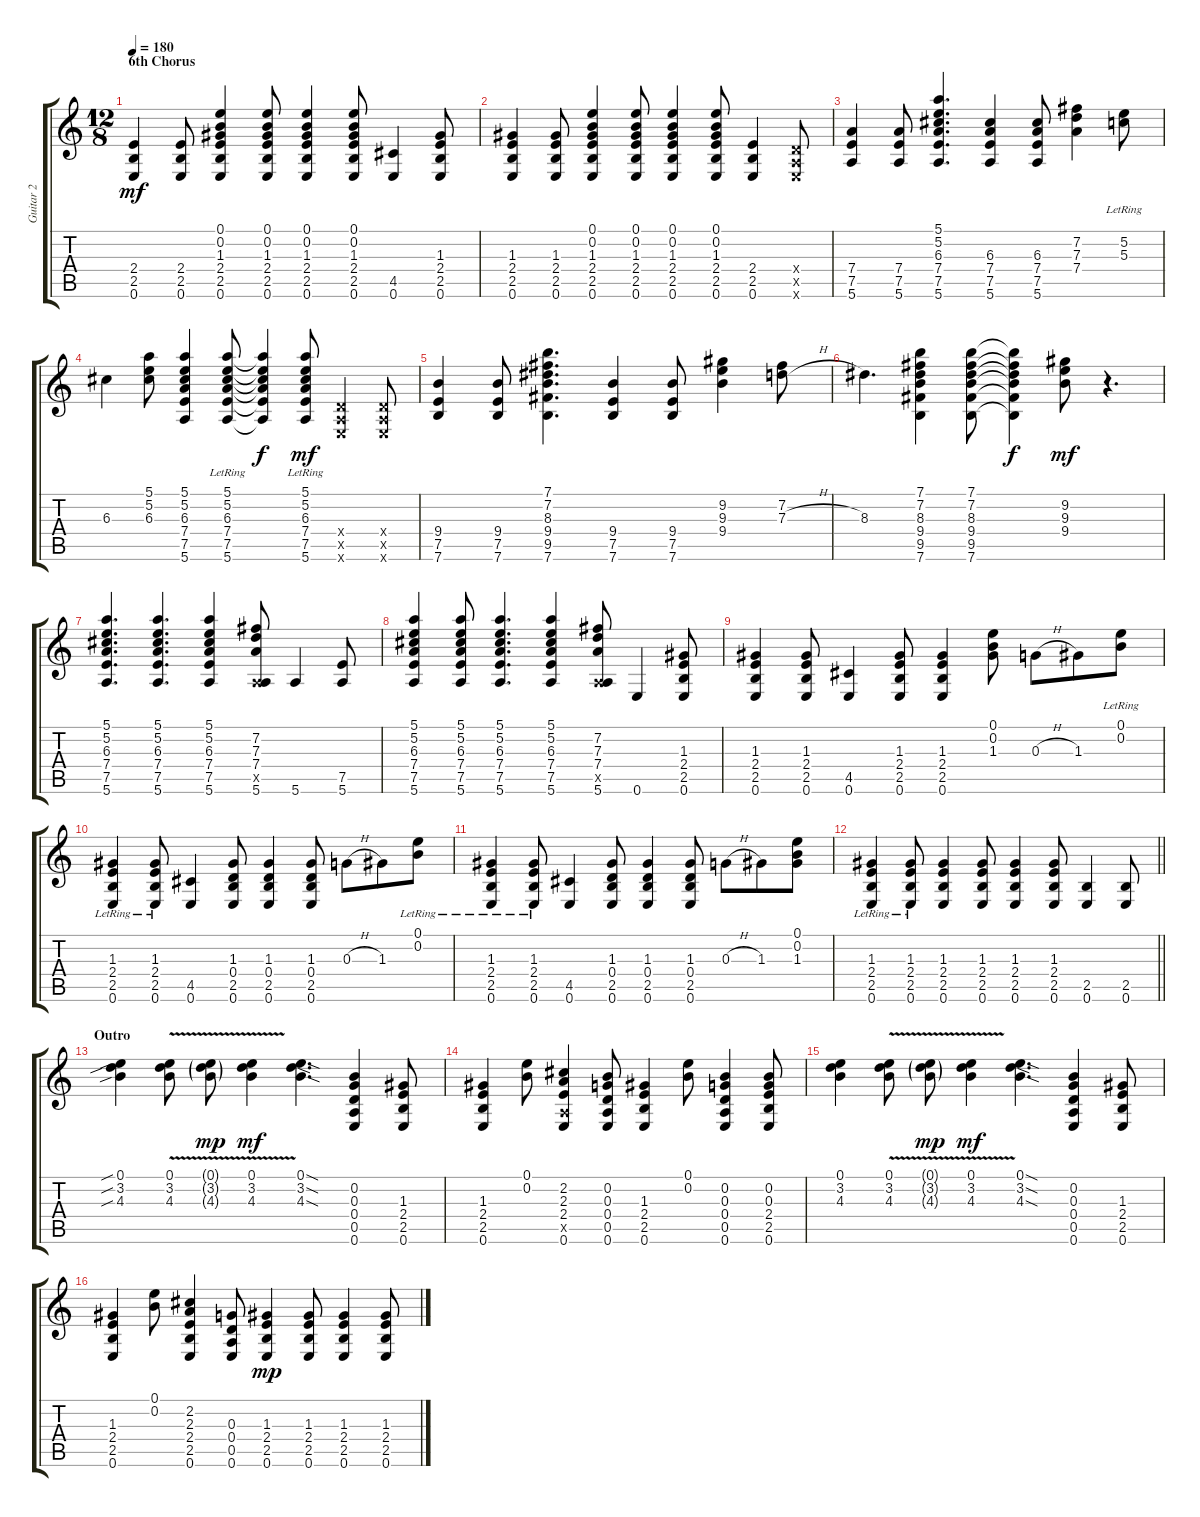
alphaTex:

\track ("Guitar 2" "Guitar 2") {instrument acousticguitarsteel}
\staff {score tabs}
\tuning (E4 B3 G3 D3 A2 E2) {hide}
\ts (12 8)
\section ("" "6th Chorus")
\tempo 180
\clef g2
\ks c
(2.4 2.5 0.6).4{dy mf} (2.4 2.5 0.6).8 (0.1 0.2 1.3 2.4 2.5 0.6).4 (0.1 0.2 1.3 2.4 2.5 0.6).8 (0.1 0.2 1.3 2.4 2.5 0.6).4 (0.1 0.2 1.3 2.4 2.5 0.6).8 (4.5 0.6).4 (1.3 2.4 2.5 0.6).8 |
(1.3 2.4 2.5 0.6).4 (1.3 2.4 2.5 0.6).8 (0.1 0.2 1.3 2.4 2.5 0.6).4 (0.1 0.2 1.3 2.4 2.5 0.6).8 (0.1 0.2 1.3 2.4 2.5 0.6).4 (0.1 0.2 1.3 2.4 2.5 0.6).8 (2.4 2.5 0.6).4 (0.4{x} 0.5{x} 0.6{x}).8 |
(7.4 7.5 5.6).4 (7.4 7.5 5.6).8 (5.1 5.2 6.3 7.4 7.5 5.6).4{d} (6.3 7.4 7.5 5.6).4 (6.3 7.4 7.5 5.6).8 (7.2 7.3 7.4).4 (5.2{lr} 5.3).8 |
6.3.4 (5.1 5.2 6.3).8 (5.1 5.2 6.3 7.4 7.5 5.6).4 (5.1{lr} 5.2{lr} 6.3{lr} 7.4{lr} 7.5{lr} 5.6{lr}).8 (5.1{t} 5.2{t} 6.3{t} 7.4{t} 7.5{t} 5.6{t}).4{dy f} (5.1{lr} 5.2{lr} 6.3{lr} 7.4{lr} 7.5{lr} 5.6{lr}).8{dy mf} (0.4{x} 0.5{x} 0.6{x}).4 (0.4{x} 0.5{x} 0.6{x}).8 |
(9.4 7.5 7.6).4 (9.4 7.5 7.6).8 (7.1 7.2 8.3 9.4 9.5 7.6).4{d} (9.4 7.5 7.6).4 (9.4 7.5 7.6).8 (9.2 9.3 9.4).4 (7.2 7.3{h}).8 |
8.3.4{d} (7.1 7.2 8.3 9.4 9.5 7.6).4 (7.1 7.2 8.3 9.4 9.5 7.6).8 (7.1{t} 7.2{t} 8.3{t} 9.4{t} 9.5{t} 7.6{t}).4{dy f} (9.2 9.3 9.4).8{dy mf} r.4{d} |
(5.1 5.2 6.3 7.4 7.5 5.6).4{d} (5.1 5.2 6.3 7.4 7.5 5.6).4{d} (5.1 5.2 6.3 7.4 7.5 5.6).4 (7.2 7.3 7.4 0.5{x} 5.6).8 5.6.4 (7.5 5.6).8 |
(5.1 5.2 6.3 7.4 7.5 5.6).4 (5.1 5.2 6.3 7.4 7.5 5.6).8 (5.1 5.2 6.3 7.4 7.5 5.6).4{d} (5.1 5.2 6.3 7.4 7.5 5.6).4 (7.2 7.3 7.4 0.5{x} 5.6).8 0.6.4 (1.3 2.4 2.5 0.6).8 |
(1.3 2.4 2.5 0.6).4 (1.3 2.4 2.5 0.6).8 (4.5 0.6).4 (1.3 2.4 2.5 0.6).8 (1.3 2.4 2.5 0.6).4 (0.1 0.2 1.3).8 0.3{h}.8 1.3.8 (0.1{lr} 0.2{lr}).8 |
(1.3{lr} 2.4{lr} 2.5{lr} 0.6{lr}).4 (1.3{lr} 2.4{lr} 2.5{lr} 0.6{lr}).8 (4.5 0.6).4 (1.3 0.4 2.5 0.6).8 (1.3 0.4 2.5 0.6).4 (1.3 0.4 2.5 0.6).8 0.3{h}.8 1.3.8 (0.1{lr} 0.2{lr}).8 |
(1.3{lr} 2.4{lr} 2.5{lr} 0.6{lr}).4 (1.3{lr} 2.4{lr} 2.5{lr} 0.6{lr}).8 (4.5 0.6).4 (1.3 0.4 2.5 0.6).8 (1.3 0.4 2.5 0.6).4 (1.3 0.4 2.5 0.6).8 0.3{h}.8 1.3.8 (0.1 0.2 1.3).8 |
\barLineRight lightlight
(1.3{lr} 2.4{lr} 2.5{lr} 0.6{lr}).4 (1.3{lr} 2.4{lr} 2.5{lr} 0.6{lr}).8 (1.3 2.4 2.5 0.6).4 (1.3 2.4 2.5 0.6).8 (1.3 2.4 2.5 0.6).4 (1.3 2.4 2.5 0.6).8 (2.5 0.6).4 (2.5 0.6).8 |
\section ("" "Outro")
(0.1{sib} 3.2{sib} 4.3{sib}).4 (0.1{v} 3.2{v} 4.3{v}).8 (0.1{v g} 3.2{v g} 4.3{v g}).8{dy mp} (0.1{v} 3.2{v} 4.3{v}).4{dy mf} (0.1{sod} 3.2{sod} 4.3{sod}).4{d} (0.2 0.3 0.4 0.5 0.6).4 (1.3 2.4 2.5 0.6).8 |
(1.3 2.4 2.5 0.6).4 (0.1 0.2).8 (2.2 2.3 2.4 0.5{x} 0.6).4 (0.2 0.3 0.4 0.5 0.6).8 (1.3 2.4 2.5 0.6).4 (0.1 0.2).8 (0.2 0.3 0.4 0.5 0.6).4 (0.2 0.3 2.4 2.5 0.6).8 |
(0.1 3.2 4.3).4 (0.1{v} 3.2{v} 4.3{v}).8 (0.1{v g} 3.2{v g} 4.3{v g}).8{dy mp} (0.1{v} 3.2{v} 4.3{v}).4{dy mf} (0.1{sod} 3.2{sod} 4.3{sod}).4{d} (0.2 0.3 0.4 0.5 0.6).4 (1.3 2.4 2.5 0.6).8 |
(1.3 2.4 2.5 0.6).4 (0.1 0.2).8 (2.2 2.3 2.4 2.5 0.6).4 (0.3 0.4 0.5 0.6).8 (1.3 2.4 2.5 0.6).4{dy mp} (1.3 2.4 2.5 0.6).8 (1.3 2.4 2.5 0.6).4 (1.3 2.4 2.5 0.6).8
